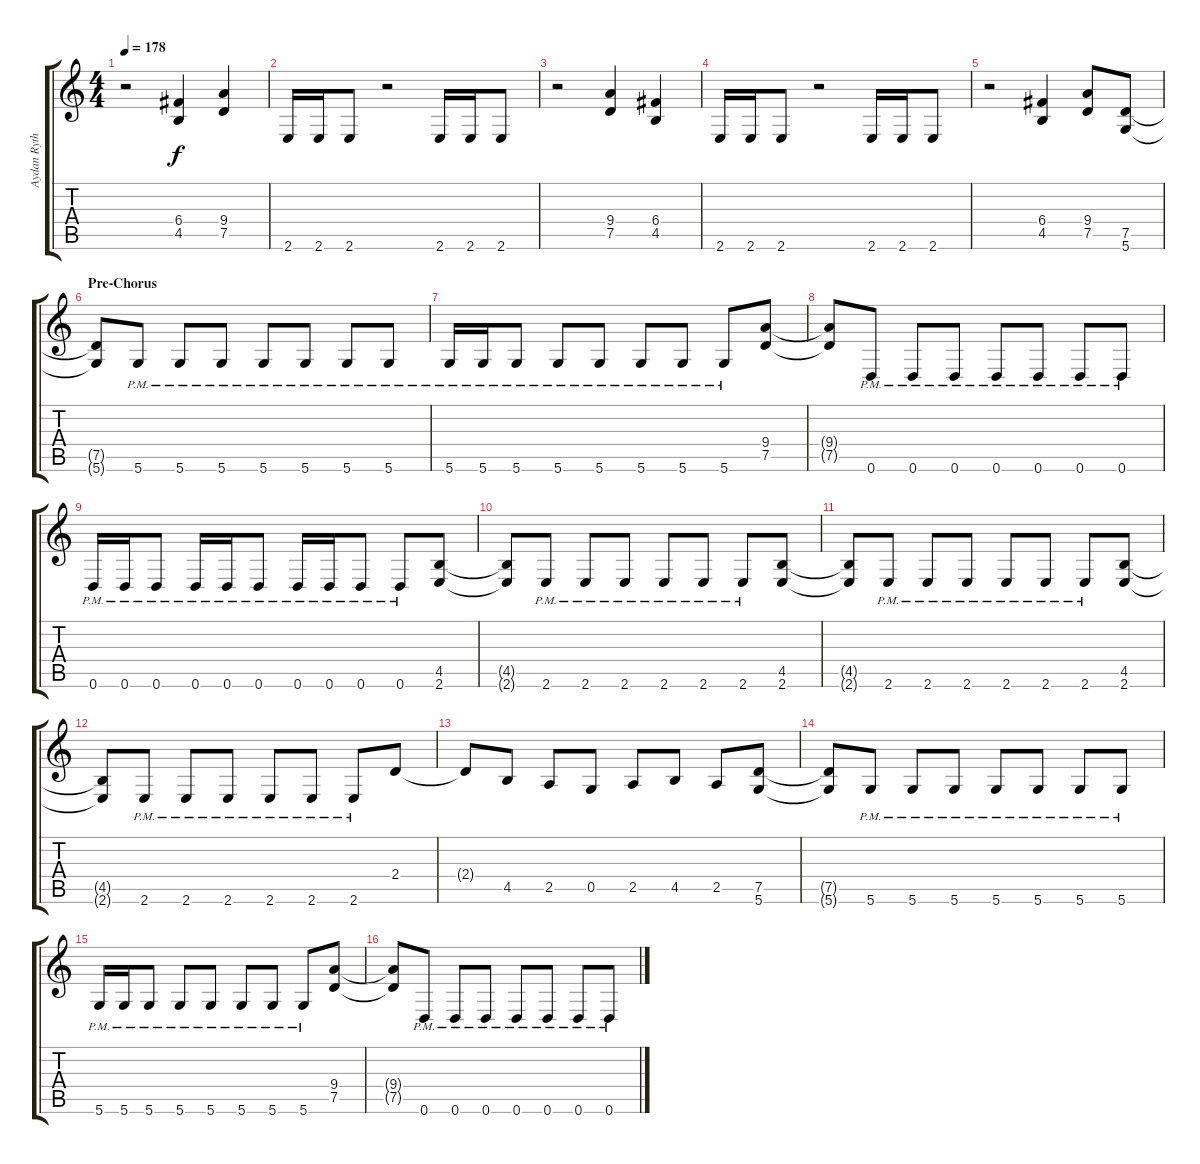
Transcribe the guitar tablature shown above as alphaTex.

\track ("Aydan Rythm" "Aydan Ryth") {instrument distortionguitar}
\staff {score tabs}
\tuning (D4 A3 F3 C3 G2 D2) {hide}
\ts (4 4)
\tempo 178
\clef g2
\ks c
r.2{dy f} (6.4 4.5).4 (9.4 7.5).4 |
2.6.16 2.6.16 2.6.8 r.2 2.6.16 2.6.16 2.6.8 |
r.2 (9.4 7.5).4 (6.4 4.5).4 |
2.6.16 2.6.16 2.6.8 r.2 2.6.16 2.6.16 2.6.8 |
r.2 (6.4 4.5).4 (9.4 7.5).8 (7.5 5.6).8 |
\section ("" "Pre-Chorus")
(7.5{t} 5.6{t}).8 5.6{pm}.8 5.6{pm}.8 5.6{pm}.8 5.6{pm}.8 5.6{pm}.8 5.6{pm}.8 5.6{pm}.8 |
5.6{pm}.16 5.6{pm}.16 5.6{pm}.8 5.6{pm}.8 5.6{pm}.8 5.6{pm}.8 5.6{pm}.8 5.6{pm}.8 (9.4 7.5).8 |
(9.4{t} 7.5{t}).8 0.6{pm}.8 0.6{pm}.8 0.6{pm}.8 0.6{pm}.8 0.6{pm}.8 0.6{pm}.8 0.6{pm}.8 |
0.6{pm}.16 0.6{pm}.16 0.6{pm}.8 0.6{pm}.16 0.6{pm}.16 0.6{pm}.8 0.6{pm}.16 0.6{pm}.16 0.6{pm}.8 0.6{pm}.8 (4.5 2.6).8 |
(4.5{t} 2.6{t}).8 2.6{pm}.8 2.6{pm}.8 2.6{pm}.8 2.6{pm}.8 2.6{pm}.8 2.6{pm}.8 (4.5 2.6).8 |
(4.5{t} 2.6{t}).8 2.6{pm}.8 2.6{pm}.8 2.6{pm}.8 2.6{pm}.8 2.6{pm}.8 2.6{pm}.8 (4.5 2.6).8 |
(4.5{t} 2.6{t}).8 2.6{pm}.8 2.6{pm}.8 2.6{pm}.8 2.6{pm}.8 2.6{pm}.8 2.6{pm}.8 2.4.8 |
2.4{t}.8 4.5.8 2.5.8 0.5.8 2.5.8 4.5.8 2.5.8 (7.5 5.6).8 |
(7.5{t} 5.6{t}).8 5.6{pm}.8 5.6{pm}.8 5.6{pm}.8 5.6{pm}.8 5.6{pm}.8 5.6{pm}.8 5.6{pm}.8 |
5.6{pm}.16 5.6{pm}.16 5.6{pm}.8 5.6{pm}.8 5.6{pm}.8 5.6{pm}.8 5.6{pm}.8 5.6{pm}.8 (9.4 7.5).8 |
(9.4{t} 7.5{t}).8 0.6{pm}.8 0.6{pm}.8 0.6{pm}.8 0.6{pm}.8 0.6{pm}.8 0.6{pm}.8 0.6{pm}.8
